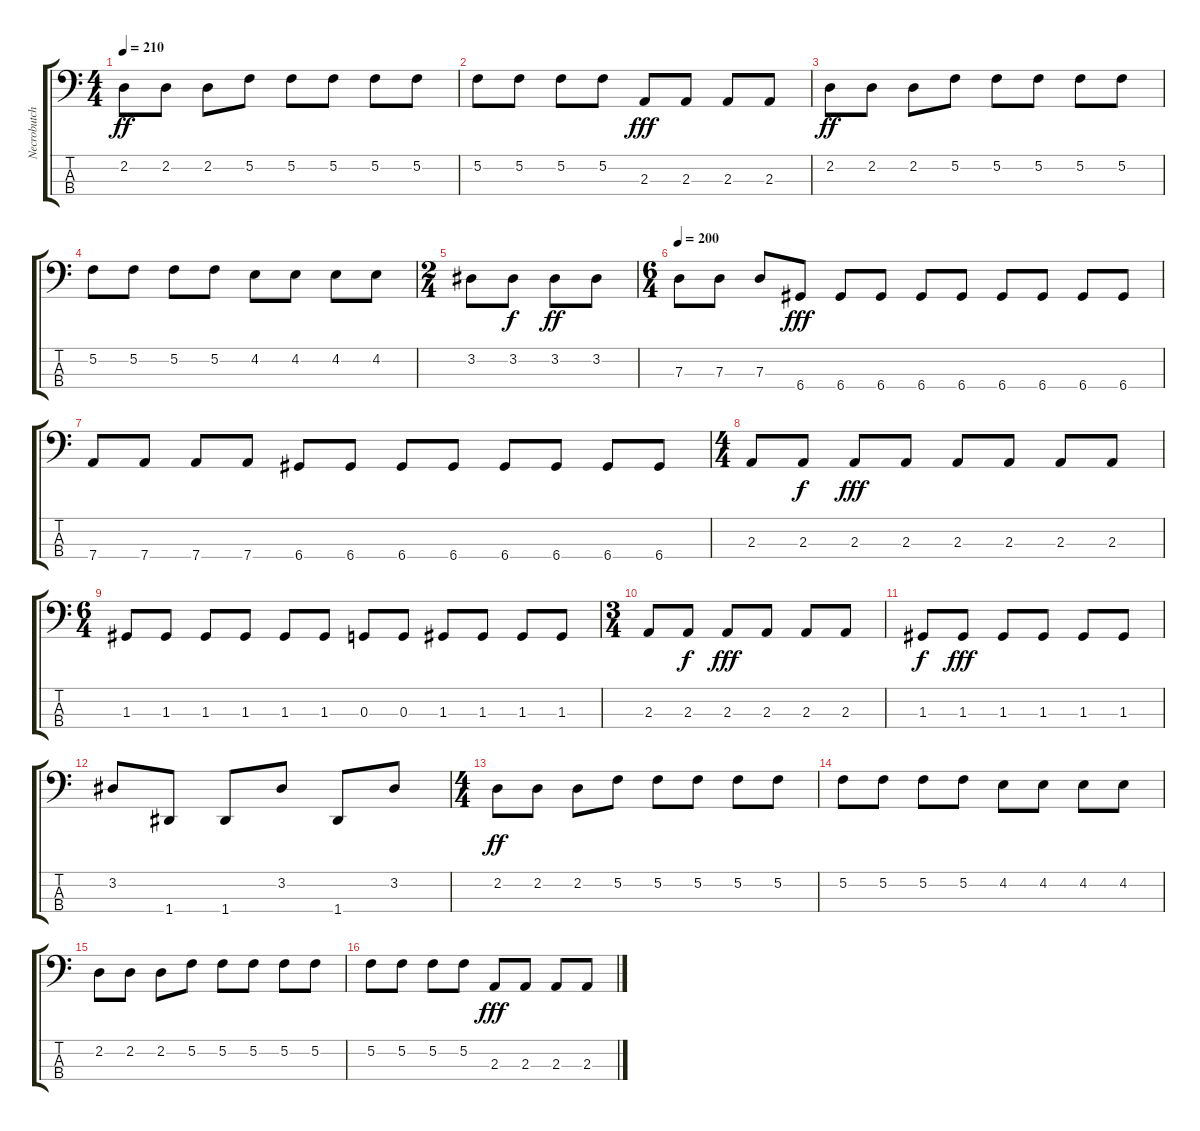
\track ("Necrobutcher" "Necrobutch") {instrument electricbassfinger}
\staff {score tabs}
\tuning (F2 C2 G1 D1) {hide}
\ts (4 4)
\tempo 210
\clef f4
\ks c
2.2.8{dy ff} 2.2.8 2.2.8 5.2.8 5.2.8 5.2.8 5.2.8 5.2.8 |
5.2.8 5.2.8 5.2.8 5.2.8 2.3.8{dy fff} 2.3.8 2.3.8 2.3.8 |
2.2.8{dy ff} 2.2.8 2.2.8 5.2.8 5.2.8 5.2.8 5.2.8 5.2.8 |
5.2.8 5.2.8 5.2.8 5.2.8 4.2.8 4.2.8 4.2.8 4.2.8 |
\ts (2 4)
3.2.8 3.2.8{dy f} 3.2.8{dy ff} 3.2.8 |
\ts (6 4)
\tempo 200
7.3.8 7.3.8 7.3.8 6.4.8{dy fff} 6.4.8 6.4.8 6.4.8 6.4.8 6.4.8 6.4.8 6.4.8 6.4.8 |
7.4.8 7.4.8 7.4.8 7.4.8 6.4.8 6.4.8 6.4.8 6.4.8 6.4.8 6.4.8 6.4.8 6.4.8 |
\ts (4 4)
2.3.8 2.3.8{dy f} 2.3.8{dy fff} 2.3.8 2.3.8 2.3.8 2.3.8 2.3.8 |
\ts (6 4)
1.3.8 1.3.8 1.3.8 1.3.8 1.3.8 1.3.8 0.3.8 0.3.8 1.3.8 1.3.8 1.3.8 1.3.8 |
\ts (3 4)
2.3.8 2.3.8{dy f} 2.3.8{dy fff} 2.3.8 2.3.8 2.3.8 |
1.3.8{dy f} 1.3.8{dy fff} 1.3.8 1.3.8 1.3.8 1.3.8 |
3.2.8 1.4.8 1.4.8 3.2.8 1.4.8 3.2.8 |
\ts (4 4)
2.2.8{dy ff} 2.2.8 2.2.8 5.2.8 5.2.8 5.2.8 5.2.8 5.2.8 |
5.2.8 5.2.8 5.2.8 5.2.8 4.2.8 4.2.8 4.2.8 4.2.8 |
2.2.8 2.2.8 2.2.8 5.2.8 5.2.8 5.2.8 5.2.8 5.2.8 |
5.2.8 5.2.8 5.2.8 5.2.8 2.3.8{dy fff} 2.3.8 2.3.8 2.3.8
